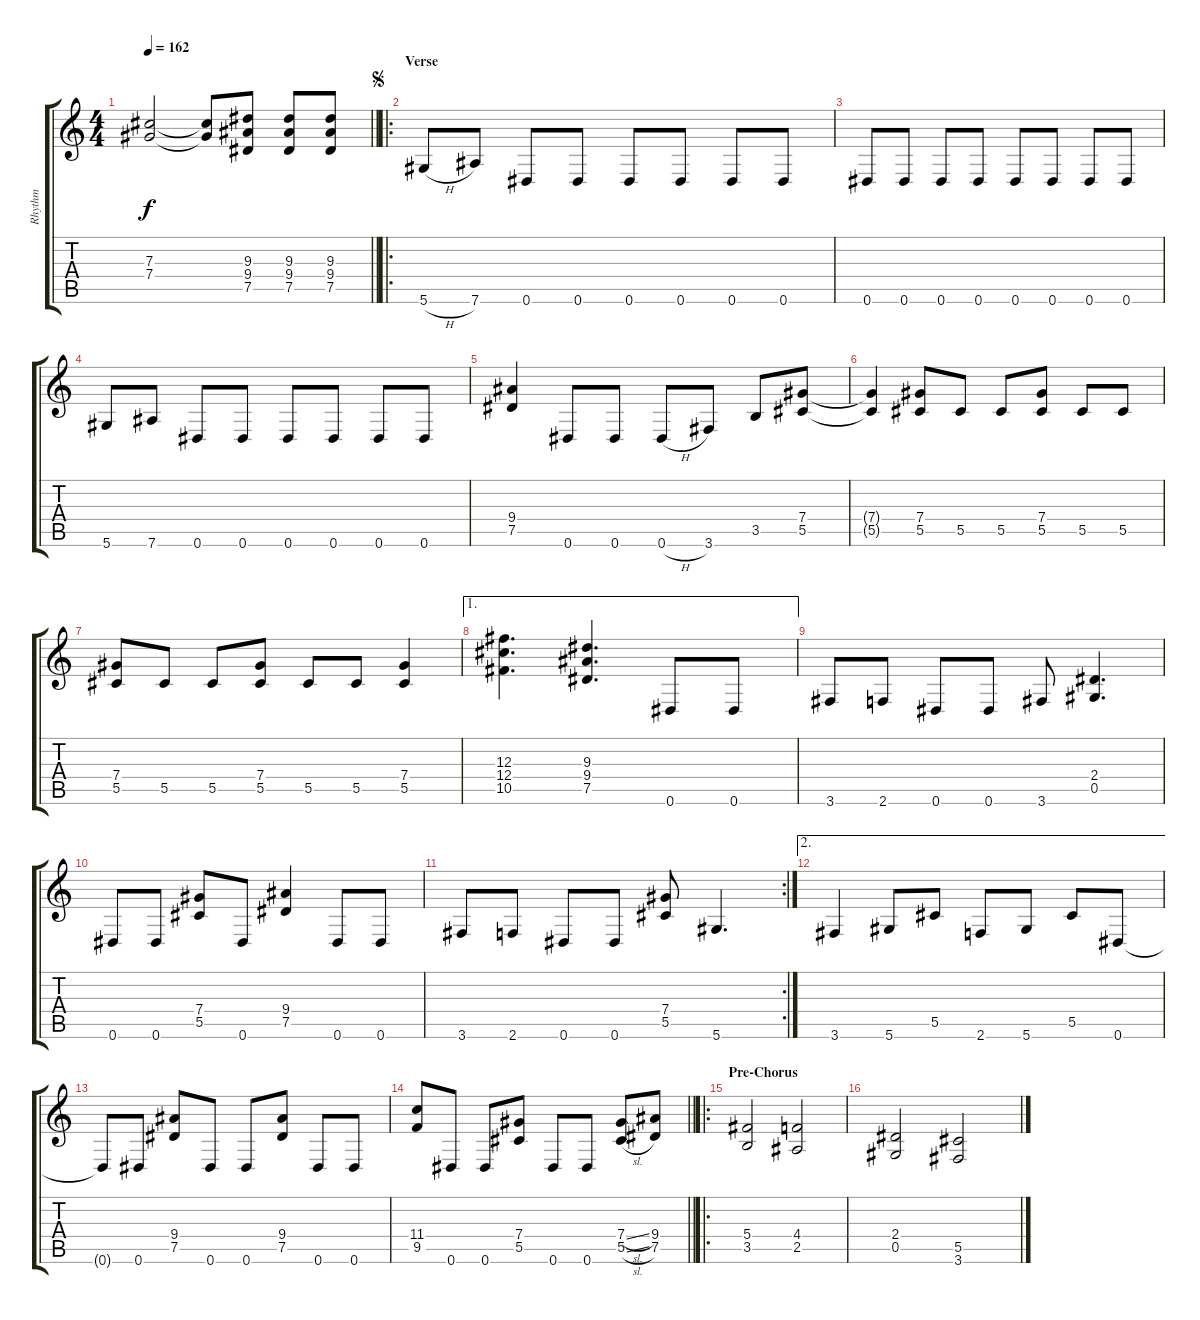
\track ("Rhythm" "Rhythm") {instrument distortionguitar}
\staff {score tabs}
\tuning (Eb4 Bb3 Gb3 Db3 Ab2 Eb2) {hide}
\ts (4 4)
\tempo 162
\clef g2
\barLineRight lightlight
\ks c
(7.3{t} 7.4{t}).2{dy f} (7.3{t} 7.4{t}).8 (9.3 9.4 7.5).8 (9.3 9.4 7.5).8 (9.3 9.4 7.5).8 |
\ro
\section ("" "Verse")
\jump segno
5.6{h}.8 7.6.8 0.6.8 0.6.8 0.6.8 0.6.8 0.6.8 0.6.8 |
0.6.8 0.6.8 0.6.8 0.6.8 0.6.8 0.6.8 0.6.8 0.6.8 |
5.6.8 7.6.8 0.6.8 0.6.8 0.6.8 0.6.8 0.6.8 0.6.8 |
(9.4 7.5).4 0.6.8 0.6.8 0.6{h}.8 3.6.8 3.5.8 (7.4 5.5).8 |
(7.4{t} 5.5{t}).4 (7.4 5.5).8 5.5.8 5.5.8 (7.4 5.5).8 5.5.8 5.5.8 |
(7.4 5.5).8 5.5.8 5.5.8 (7.4 5.5).8 5.5.8 5.5.8 (7.4 5.5).4 |
\ae 1
(12.3 12.4 10.5).4{d} (9.3 9.4 7.5).4{d} 0.6.8 0.6.8 |
3.6.8 2.6.8 0.6.8 0.6.8 3.6.8 (2.4 0.5).4{d} |
0.6.8 0.6.8 (7.4 5.5).8 0.6.8 (9.4 7.5).4 0.6.8 0.6.8 |
\rc 2
3.6.8 2.6.8 0.6.8 0.6.8 (7.4 5.5).8 5.6.4{d} |
\ae 2
3.6.4 5.6.8 5.5.8 2.6.8 5.6.8 5.5.8 0.6.8 |
0.6{t}.8 0.6.8 (9.4 7.5).8 0.6.8 0.6.8 (9.4 7.5).8 0.6.8 0.6.8 |
\barLineRight lightlight
(11.4 9.5).8 0.6.8 0.6.8 (7.4 5.5).8 0.6.8 0.6.8 (7.4{sl} 5.5{sl}).8 (9.4 7.5).8 |
\ro
\section ("" "Pre-Chorus")
(5.4 3.5).2 (4.4 2.5).2 |
(2.4 0.5).2 (5.5 3.6).2
